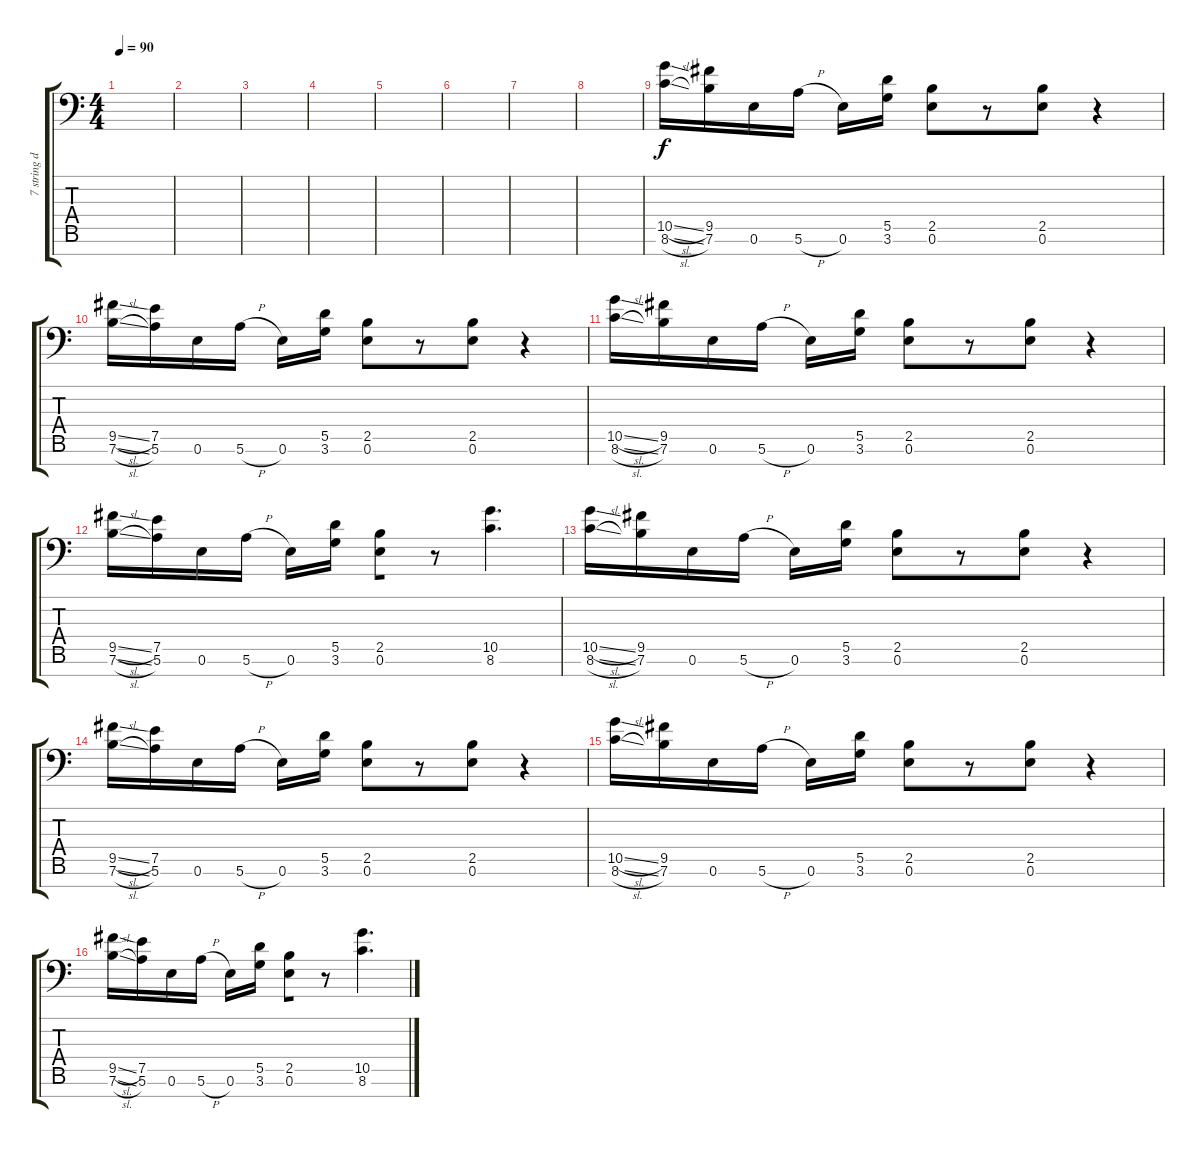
\track ("7 string drop A" "7 string d") {instrument electricguitarclean}
\staff {score tabs}
\tuning (E4 B3 G3 D3 A2 E2 A1) {hide}
\ts (4 4)
\tempo 90
\clef f4
\ks c
|
|
|
|
|
|
|
|
(10.5{sl} 8.6{sl}).16 (9.5 7.6).16 0.6.16 5.6{h}.16 0.6.16 (5.5 3.6).16{beam split} (2.5 0.6).8{beam merge} r.8 (2.5 0.6).8 r.4 |
(9.5{sl} 7.6{sl}).16 (7.5 5.6).16 0.6.16 5.6{h}.16 0.6.16 (5.5 3.6).16{beam split} (2.5 0.6).8{beam merge} r.8 (2.5 0.6).8 r.4 |
(10.5{sl} 8.6{sl}).16 (9.5 7.6).16 0.6.16 5.6{h}.16 0.6.16 (5.5 3.6).16{beam split} (2.5 0.6).8{beam merge} r.8 (2.5 0.6).8 r.4 |
(9.5{sl} 7.6{sl}).16 (7.5 5.6).16 0.6.16 5.6{h}.16 0.6.16 (5.5 3.6).16{beam split} (2.5 0.6).8{beam merge} r.8 (10.5 8.6).4{d} |
(10.5{sl} 8.6{sl}).16 (9.5 7.6).16 0.6.16 5.6{h}.16 0.6.16 (5.5 3.6).16{beam split} (2.5 0.6).8{beam merge} r.8 (2.5 0.6).8 r.4 |
(9.5{sl} 7.6{sl}).16 (7.5 5.6).16 0.6.16 5.6{h}.16 0.6.16 (5.5 3.6).16{beam split} (2.5 0.6).8{beam merge} r.8 (2.5 0.6).8 r.4 |
(10.5{sl} 8.6{sl}).16 (9.5 7.6).16 0.6.16 5.6{h}.16 0.6.16 (5.5 3.6).16{beam split} (2.5 0.6).8{beam merge} r.8 (2.5 0.6).8 r.4 |
(9.5{sl} 7.6{sl}).16 (7.5 5.6).16 0.6.16 5.6{h}.16 0.6.16 (5.5 3.6).16{beam split} (2.5 0.6).8{beam merge} r.8 (10.5 8.6).4{d}
